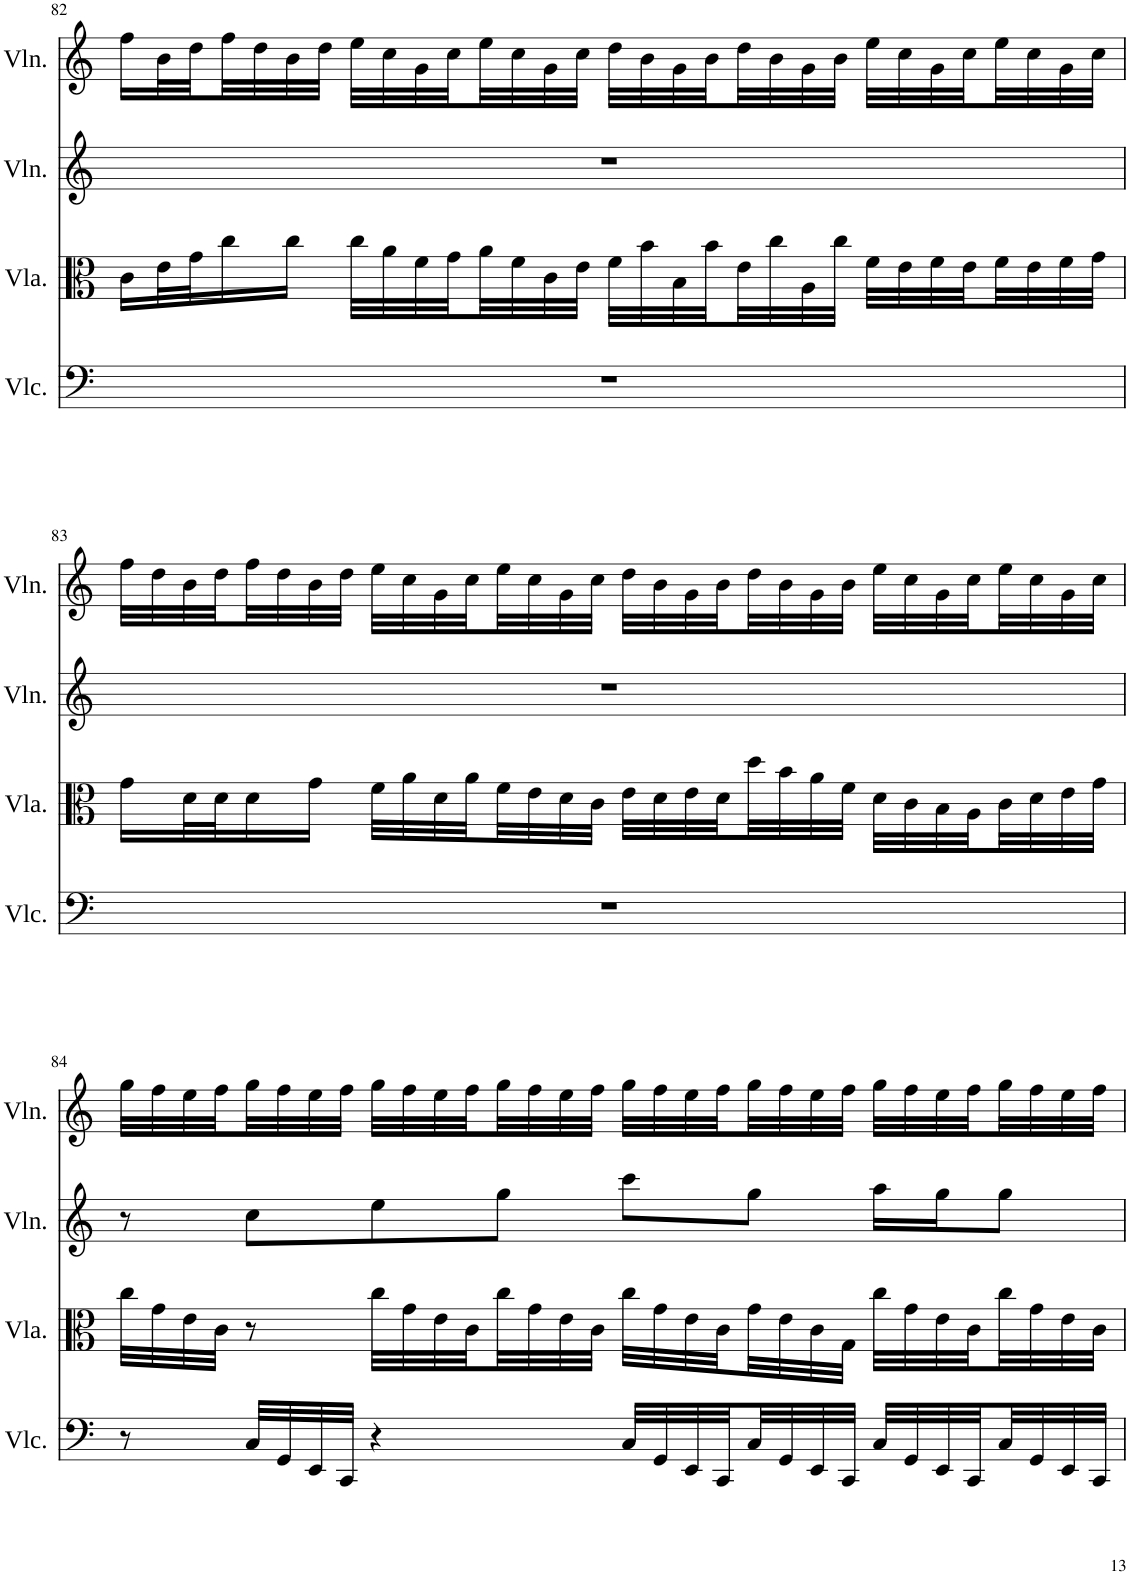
**kern	**kern	**kern	**kern
*part4	*part3	*part2	*part1
*staff4	*staff3	*staff2	*staff1
*I"Violoncello	*I"Viola	*I"Violin	*I"Violin
*I'Vlc.	*I'Vla.	*I'Vln.	*I'Vln.
!!LO:PB:g=z
*clefF4	*clefC3	*clefG2	*clefG2
*k[]	*k[]	*k[]	*k[]
*M4/4	*M4/4	*M4/4	*M4/4
=82	=82	=82	=82
1r	16c\LL	1r	16ff\LL
.	32e\L	.	32b\L
.	32g\J	.	32dd\
.	16cc\	.	32ff\
.	.	.	32dd\
.	16cc\JJ	.	32b\
.	.	.	32dd\JJJ
.	32cc\LLL	.	32ee\LLL
.	32a\	.	32cc\
.	32f\	.	32g\
.	32g\	.	32cc\
.	32a\	.	32ee\
.	32f\	.	32cc\
.	32c\	.	32g\
.	32e\JJJ	.	32cc\JJJ
.	32f\LLL	.	32dd\LLL
.	32b\	.	32b\
.	32B\	.	32g\
.	32b\	.	32b\
.	32e\	.	32dd\
.	32cc\	.	32b\
.	32A\	.	32g\
.	32cc\JJJ	.	32b\JJJ
.	32f\LLL	.	32ee\LLL
.	32e\	.	32cc\
.	32f\	.	32g\
.	32e\	.	32cc\
.	32f\	.	32ee\
.	32e\	.	32cc\
.	32f\	.	32g\
.	32g\JJJ	.	32cc\JJJ
!!LO:LB:g=z
=83	=83	=83	=83
1r	16g\LL	1r	32ff\LLL
.	.	.	32dd\
.	32d\L	.	32b\
.	32d\J	.	32dd\
.	16d\	.	32ff\
.	.	.	32dd\
.	16g\JJ	.	32b\
.	.	.	32dd\JJJ
.	32f\LLL	.	32ee\LLL
.	32a\	.	32cc\
.	32d\	.	32g\
.	32a\	.	32cc\
.	32f\	.	32ee\
.	32e\	.	32cc\
.	32d\	.	32g\
.	32c\JJJ	.	32cc\JJJ
.	32e\LLL	.	32dd\LLL
.	32d\	.	32b\
.	32e\	.	32g\
.	32d\	.	32b\
.	32dd\	.	32dd\
.	32b\	.	32b\
.	32a\	.	32g\
.	32f\JJJ	.	32b\JJJ
.	32d\LLL	.	32ee\LLL
.	32c\	.	32cc\
.	32B\	.	32g\
.	32A\	.	32cc\
.	32c\	.	32ee\
.	32d\	.	32cc\
.	32e\	.	32g\
.	32g\JJJ	.	32cc\JJJ
!!LO:LB:g=z
=84	=84	=84	=84
8r	32cc\LLL	8r	32gg\LLL
.	32g\	.	32ff\
.	32e\	.	32ee\
.	32c\JJJ	.	32ff\
32C/LLL	8r	8cc\L	32gg\
32GG/	.	.	32ff\
32EE/	.	.	32ee\
32CC/JJJ	.	.	32ff\JJJ
4r	32cc\LLL	8ee\	32gg\LLL
.	32g\	.	32ff\
.	32e\	.	32ee\
.	32c\	.	32ff\
.	32cc\	8gg\J	32gg\
.	32g\	.	32ff\
.	32e\	.	32ee\
.	32c\JJJ	.	32ff\JJJ
32C/LLL	32cc\LLL	8ccc\L	32gg\LLL
32GG/	32g\	.	32ff\
32EE/	32e\	.	32ee\
32CC/	32c\	.	32ff\
32C/	32g\	8gg\J	32gg\
32GG/	32e\	.	32ff\
32EE/	32c\	.	32ee\
32CC/JJJ	32G\JJJ	.	32ff\JJJ
32C/LLL	32cc\LLL	16aa\LL	32gg\LLL
32GG/	32g\	.	32ff\
32EE/	32e\	16gg\J	32ee\
32CC/	32c\	.	32ff\
32C/	32cc\	8gg\J	32gg\
32GG/	32g\	.	32ff\
32EE/	32e\	.	32ee\
32CC/JJJ	32c\JJJ	.	32ff\JJJ
=	=	=	=
*-	*-	*-	*-
